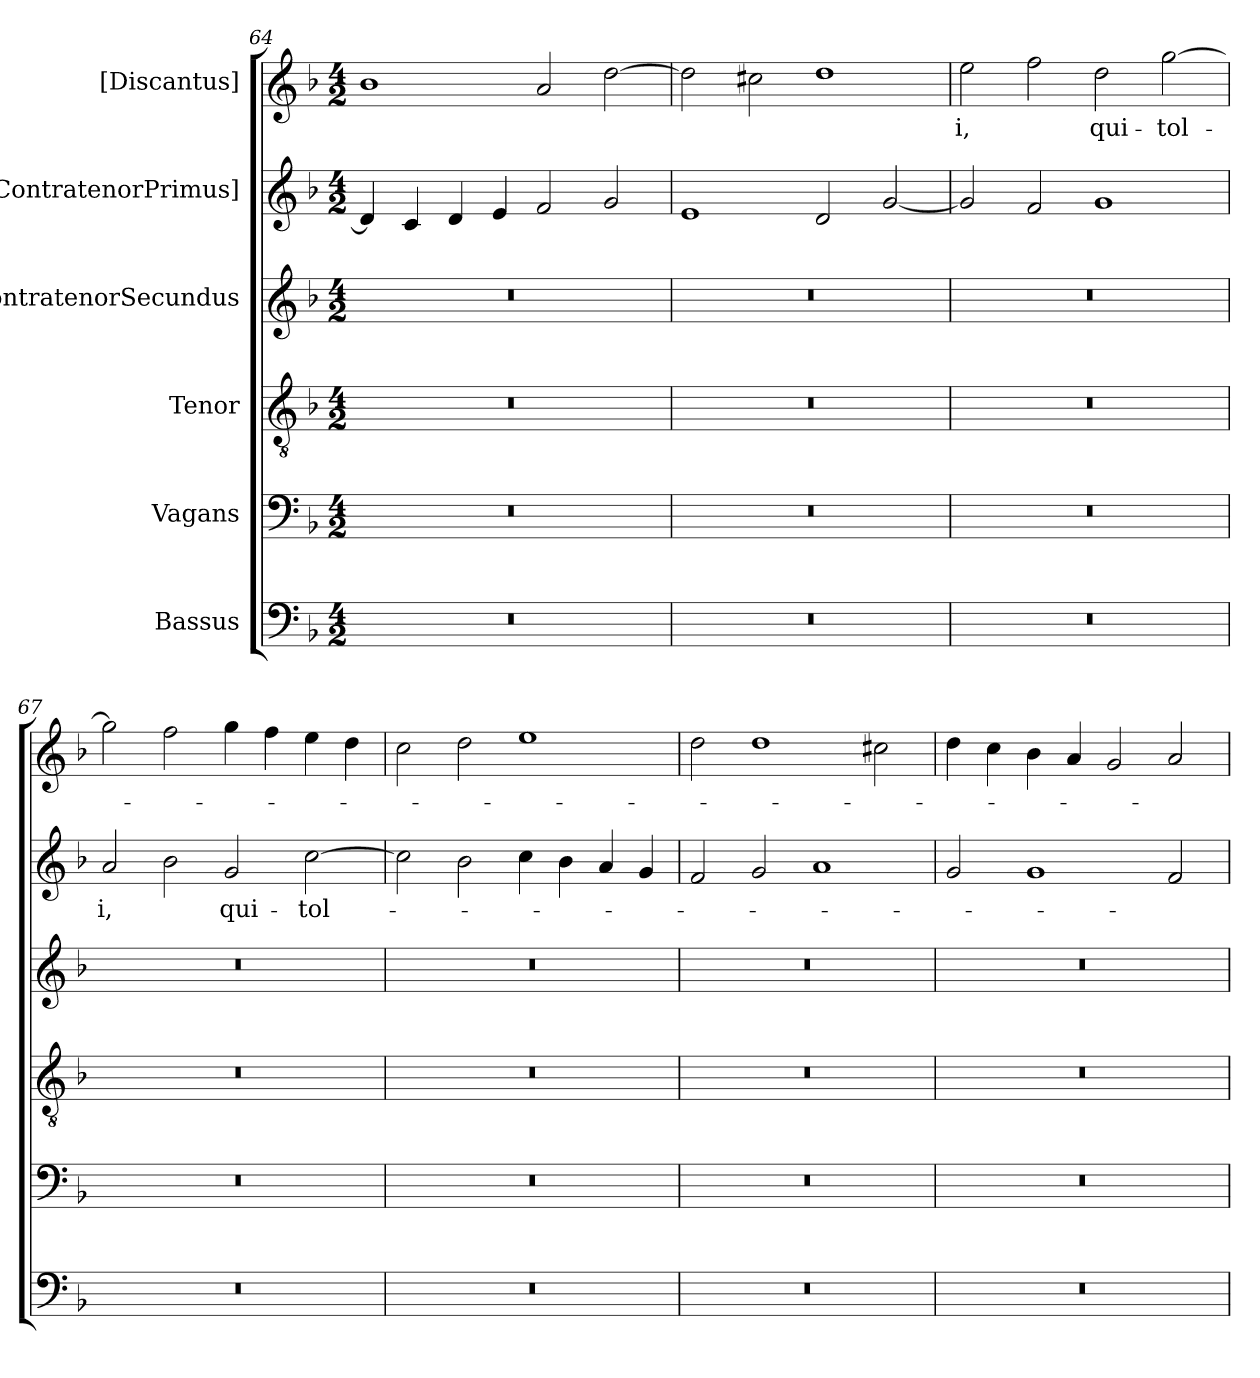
**kern	**kern	**kern	**kern	**kern	**text	**kern	**text
*part6	*part5	*part4	*part3	*part2	*part2	*part1	*part1
*staff6	*staff5	*staff4	*staff3	*staff2	*staff2	*staff1	*staff1
*I"Bassus	*I"Vagans	*I"Tenor	*I"ContratenorSecundus	*I"[ContratenorPrimus]	*	*I"[Discantus]	*
*clefF4	*clefF4	*clefGv2	*clefG2	*clefG2	*	*clefG2	*
*k[b-]	*k[b-]	*k[b-]	*k[b-]	*k[b-]	*	*k[b-]	*
*M4/2	*M4/2	*M4/2	*M4/2	*M4/2	*	*M4/2	*
=64	=64	=64	=64	=64	=64	=64	=64
0r	0r	0r	0r	4d/]	.	1b-\	.
.	.	.	.	4c/	.	.	.
.	.	.	.	4d/	.	.	.
.	.	.	.	4e/	.	.	.
.	.	.	.	2f/	.	2a/	.
.	.	.	.	2g/	.	[2dd\	.
=65	=65	=65	=65	=65	=65	=65	=65
0r	0r	0r	0r	1e/	.	2dd\]	.
.	.	.	.	.	.	2cc#X\	.
.	.	.	.	2d/	.	1dd\	.
.	.	.	.	[2g/	.	.	.
=66	=66	=66	=66	=66	=66	=66	=66
0r	0r	0r	0r	2g/]	.	2ee\	-i,
.	.	.	.	2f/	.	2ff\	.
.	.	.	.	1g/	.	2dd\	qui-
.	.	.	.	.	.	[2gg\	tol-
=67	=67	=67	=67	=67	=67	=67	=67
0r	0r	0r	0r	2a/	-i,	2gg\]	.
.	.	.	.	2b-\	.	2ff\	.
.	.	.	.	2g/	qui-	4gg\	.
.	.	.	.	.	.	4ff\	.
.	.	.	.	[2cc\	tol-	4ee\	.
.	.	.	.	.	.	4dd\	.
=68	=68	=68	=68	=68	=68	=68	=68
0r	0r	0r	0r	2cc\]	.	2cc\	.
.	.	.	.	2b-\	.	2dd\	.
.	.	.	.	4cc\	.	1ee\	.
.	.	.	.	4b-\	.	.	.
.	.	.	.	4a/	.	.	.
.	.	.	.	4g/	.	.	.
=69	=69	=69	=69	=69	=69	=69	=69
0r	0r	0r	0r	2f/	.	2dd\	.
.	.	.	.	2g/	.	1dd\	.
.	.	.	.	1a/	.	.	.
.	.	.	.	.	.	2cc#X\	.
=70	=70	=70	=70	=70	=70	=70	=70
0r	0r	0r	0r	2g/	.	4dd\	.
.	.	.	.	.	.	4cc\	.
.	.	.	.	1g/	.	4b-\	.
.	.	.	.	.	.	4a/	.
.	.	.	.	.	.	2g/	.
.	.	.	.	2f/	.	2a/	.
=	=	=	=	=	=	=	=
*-	*-	*-	*-	*-	*-	*-	*-
